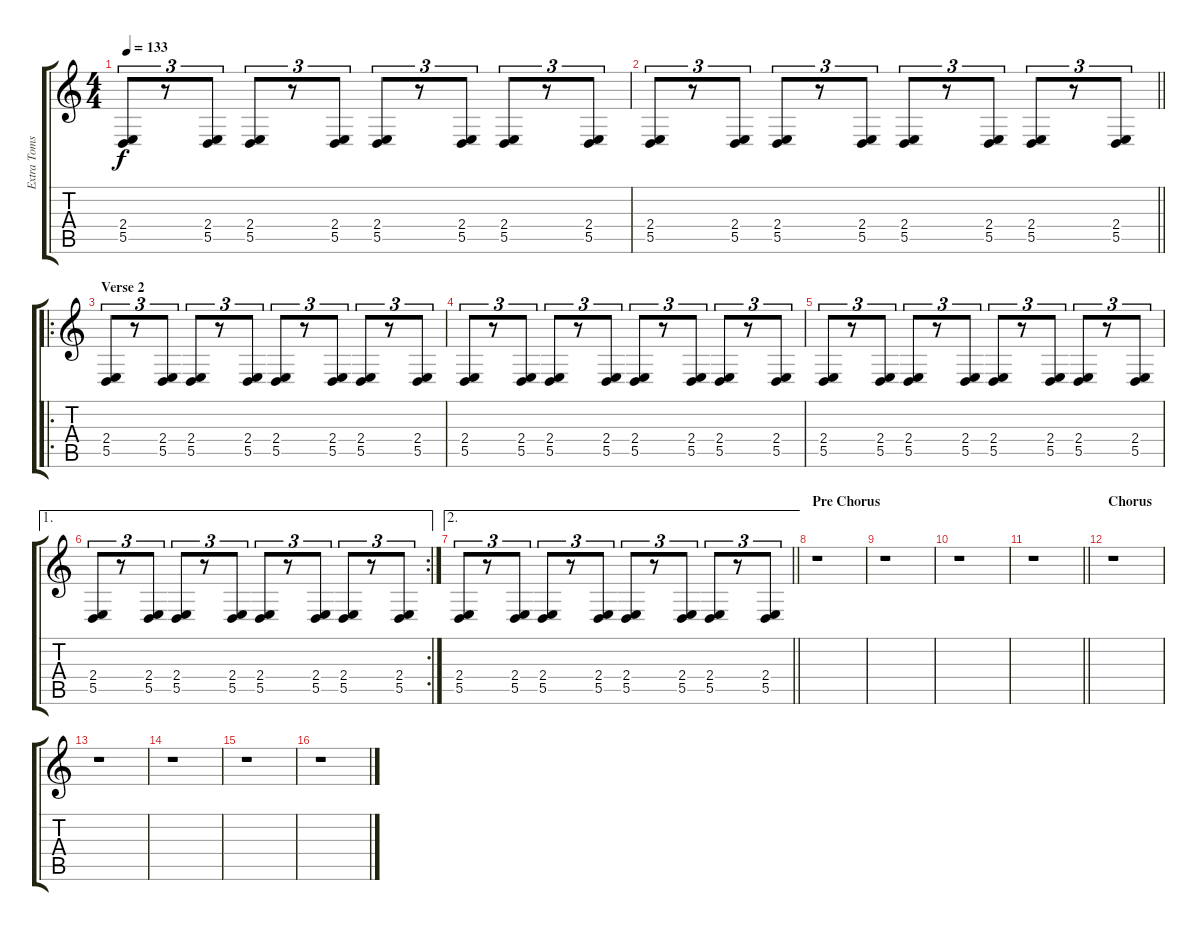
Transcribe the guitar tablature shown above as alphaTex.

\track ("Extra Toms" "Extra Toms") {instrument melodictom}
\staff {score tabs}
\tuning (E4 B3 G3 D3 A2 E2) {hide}
\ts (4 4)
\tempo 133
\clef g2
\ks c
(2.4 5.5).8{tu (3 2) dy f} r.8{tu (3 2)} (2.4 5.5).8{tu (3 2)} (2.4 5.5).8{tu (3 2)} r.8{tu (3 2)} (2.4 5.5).8{tu (3 2)} (2.4 5.5).8{tu (3 2)} r.8{tu (3 2)} (2.4 5.5).8{tu (3 2)} (2.4 5.5).8{tu (3 2)} r.8{tu (3 2)} (2.4 5.5).8{tu (3 2)} |
\barLineRight lightlight
(2.4 5.5).8{tu (3 2)} r.8{tu (3 2)} (2.4 5.5).8{tu (3 2)} (2.4 5.5).8{tu (3 2)} r.8{tu (3 2)} (2.4 5.5).8{tu (3 2)} (2.4 5.5).8{tu (3 2)} r.8{tu (3 2)} (2.4 5.5).8{tu (3 2)} (2.4 5.5).8{tu (3 2)} r.8{tu (3 2)} (2.4 5.5).8{tu (3 2)} |
\ro
\section ("" "Verse 2")
(2.4 5.5).8{tu (3 2)} r.8{tu (3 2)} (2.4 5.5).8{tu (3 2)} (2.4 5.5).8{tu (3 2)} r.8{tu (3 2)} (2.4 5.5).8{tu (3 2)} (2.4 5.5).8{tu (3 2)} r.8{tu (3 2)} (2.4 5.5).8{tu (3 2)} (2.4 5.5).8{tu (3 2)} r.8{tu (3 2)} (2.4 5.5).8{tu (3 2)} |
(2.4 5.5).8{tu (3 2)} r.8{tu (3 2)} (2.4 5.5).8{tu (3 2)} (2.4 5.5).8{tu (3 2)} r.8{tu (3 2)} (2.4 5.5).8{tu (3 2)} (2.4 5.5).8{tu (3 2)} r.8{tu (3 2)} (2.4 5.5).8{tu (3 2)} (2.4 5.5).8{tu (3 2)} r.8{tu (3 2)} (2.4 5.5).8{tu (3 2)} |
(2.4 5.5).8{tu (3 2)} r.8{tu (3 2)} (2.4 5.5).8{tu (3 2)} (2.4 5.5).8{tu (3 2)} r.8{tu (3 2)} (2.4 5.5).8{tu (3 2)} (2.4 5.5).8{tu (3 2)} r.8{tu (3 2)} (2.4 5.5).8{tu (3 2)} (2.4 5.5).8{tu (3 2)} r.8{tu (3 2)} (2.4 5.5).8{tu (3 2)} |
\ae 1
\rc 2
(2.4 5.5).8{tu (3 2)} r.8{tu (3 2)} (2.4 5.5).8{tu (3 2)} (2.4 5.5).8{tu (3 2)} r.8{tu (3 2)} (2.4 5.5).8{tu (3 2)} (2.4 5.5).8{tu (3 2)} r.8{tu (3 2)} (2.4 5.5).8{tu (3 2)} (2.4 5.5).8{tu (3 2)} r.8{tu (3 2)} (2.4 5.5).8{tu (3 2)} |
\ae 2
\barLineRight lightlight
(2.4 5.5).8{tu (3 2)} r.8{tu (3 2)} (2.4 5.5).8{tu (3 2)} (2.4 5.5).8{tu (3 2)} r.8{tu (3 2)} (2.4 5.5).8{tu (3 2)} (2.4 5.5).8{tu (3 2)} r.8{tu (3 2)} (2.4 5.5).8{tu (3 2)} (2.4 5.5).8{tu (3 2)} r.8{tu (3 2)} (2.4 5.5).8{tu (3 2)} |
\section ("" "Pre Chorus")
r.1 |
r.1 |
r.1 |
\barLineRight lightlight
r.1 |
\section ("" "Chorus")
r.1 |
r.1 |
r.1 |
r.1 |
r.1
